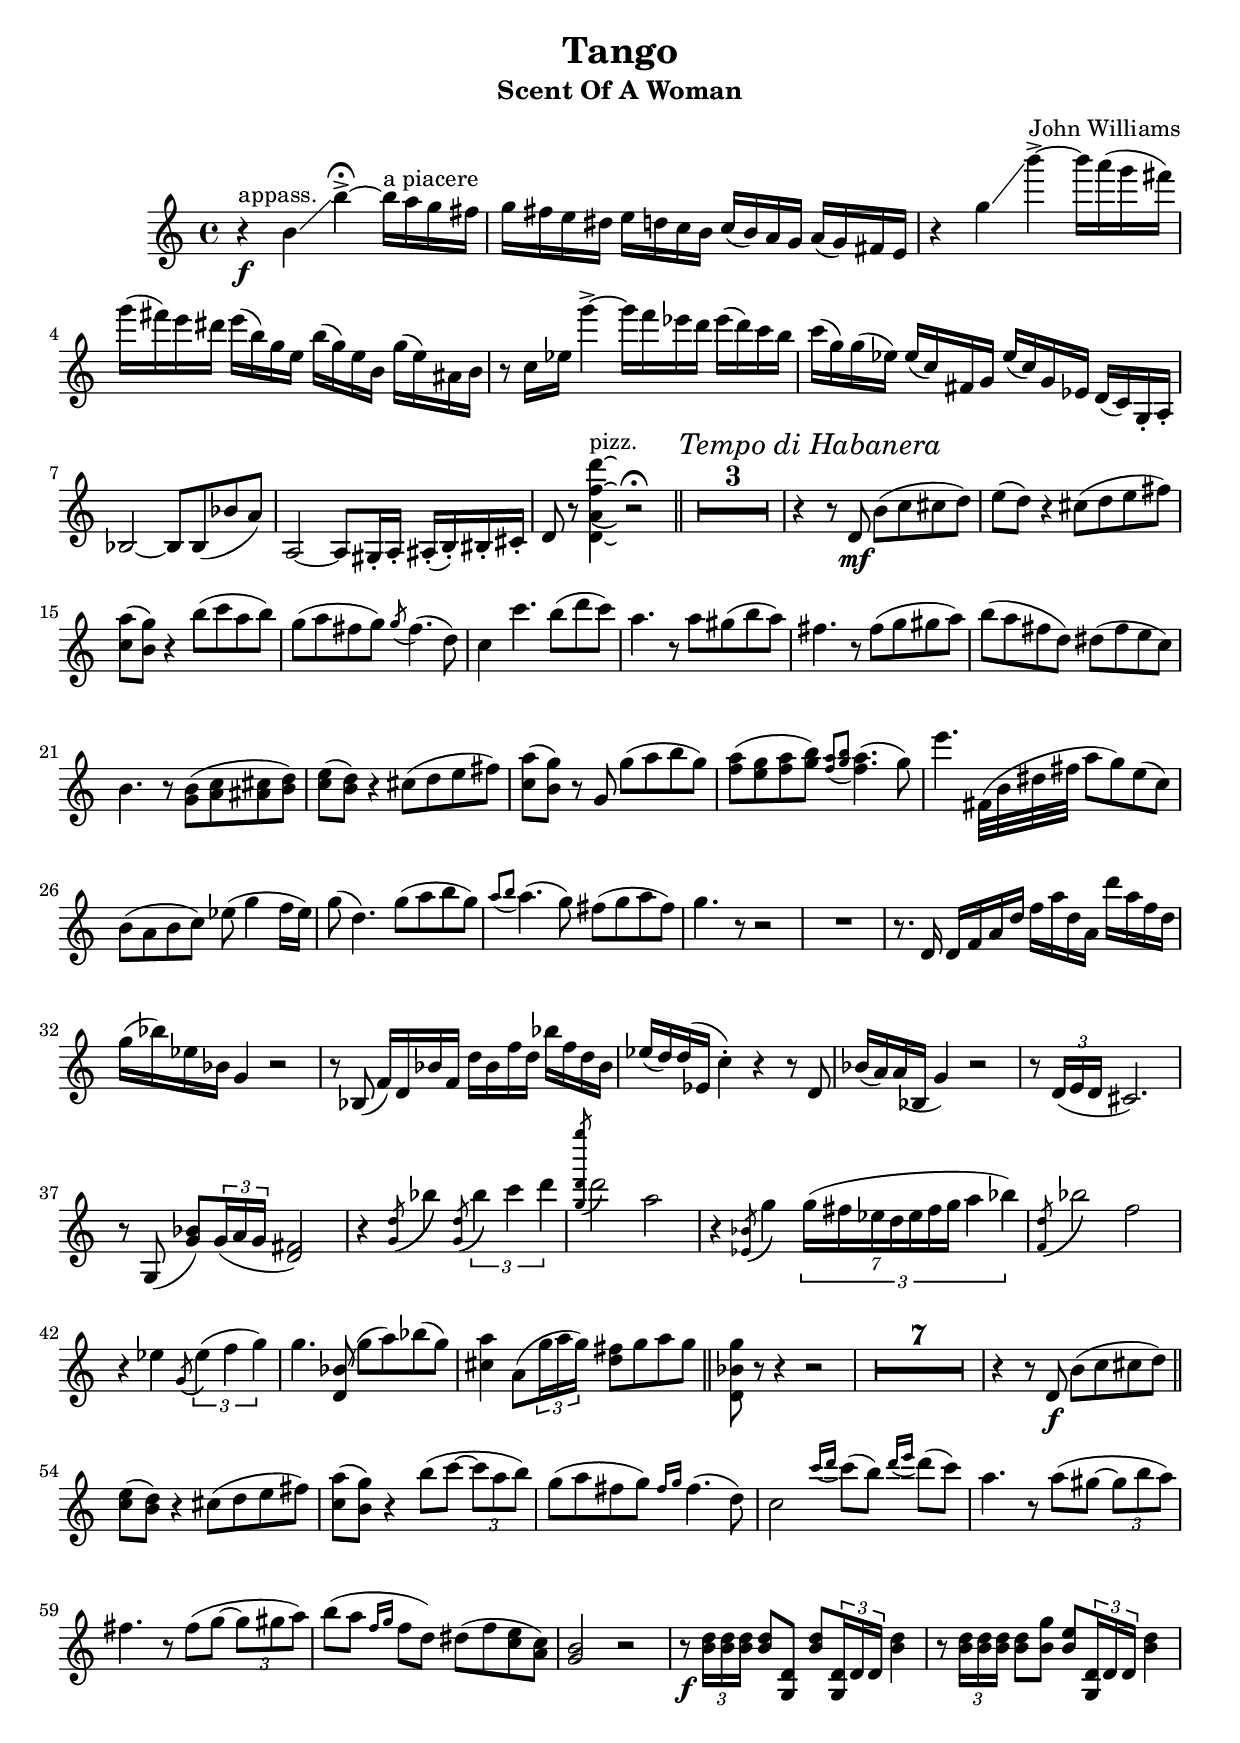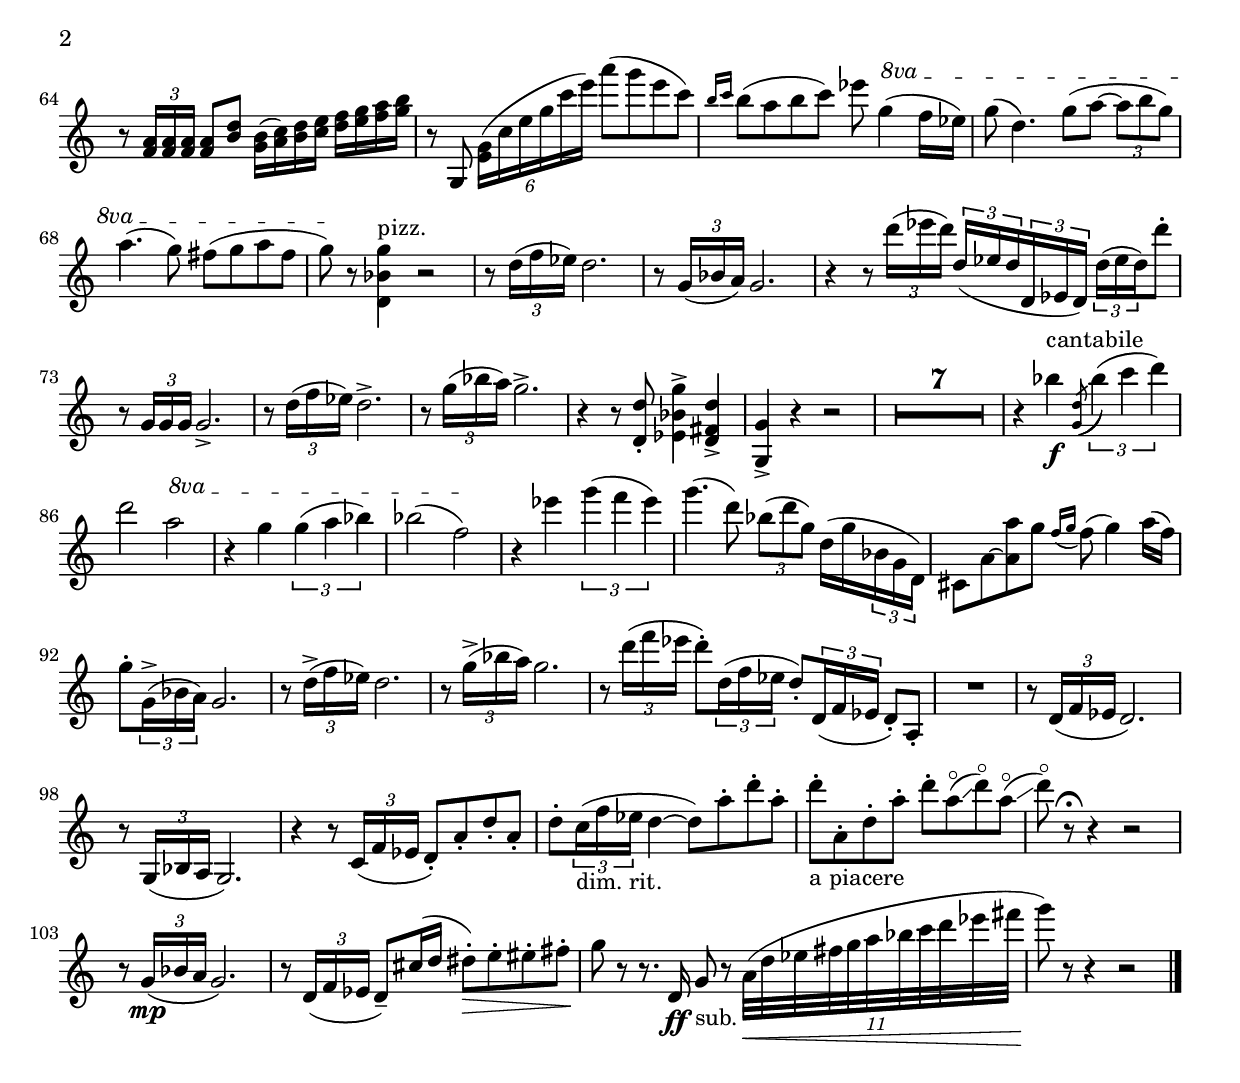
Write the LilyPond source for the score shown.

%{
comments	
%}

\version "2.18.2"

\header
{
	title = "Tango"
	subtitle = "Scent Of A Woman"
	composer = "John Williams"
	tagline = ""
}

\time 4/4

\relative c''
{
	\compressFullBarRests
	\override MultiMeasureRest.expand-limit = #2

	%bar 1
	r\f^"appass." b\glissando b'->~\fermata b16^"a piacere" a g fis |
	g fis e dis e d c b c( b) a g a( g) fis e |
	r4 g'\glissando b'->~ b16 a( g fis) |
	g( fis) e dis e( b) g e b'( g) e b g'( e) ais, b |
	%bar 5
	r8 c16 ees g'4~-> g16 f ees d ees( d) c b |
	c( g) g( ees) ees( c) fis, g ees'( c) g ees d( c) g-. a-. |
	bes2~ bes8 bes( bes' a) |
	a,2~ a8 gis16-. a-. ais-.( b-.) bis-. cis-. |
	d8 r <d a' f' d'>4\laissezVibrer^"pizz." r2\fermata \bar "||"

	\once \override Score.RehearsalMark #'self-alignment-X = #LEFT
	\mark \markup { \italic {"Tempo di Habanera"} }
	%bar 10
	R1*3 | %change this, horrible way of doing this and screws up all bar numbers!

	r4 r8 d\mf b'( c cis d) |
	e( d) r4 cis8( d e fis) |
	%bar 15
	<a c,>( <g b,>) r4 b8( c a b) |
	g( a fis g) \acciaccatura g8 fis4.( d8) |
	c4 c'4. b8( d c) |
	a4. r8 a gis( b a) |
	fis4. r8 fis( g gis a) |
	%bar 20
	b( a fis d) dis( fis e c) |
	b4. r8 <b g>( <c a> <cis ais> <d b>) |
	<e c>( <d b>) r4 cis8( d e fis) |
	<a c,>( <g b,>) r g, g'(a b g) |
	<a f>( <g e> <a f> <b g>) \grace {<a f>( <b g>} <a f>4.)( g8) |
	%bar 25
	e'4. fis,,32( b dis fis a8 g) e( c) |
	b( a b c) ees( g4 f16 ees) |
	g8( d4.) g8( a b g) |
	\grace {a( b} a4.)( g8) fis( g a fis) |
	g4. r8 r2 |
	%bar 30
	R1 |
	r8. d,16 d f a d f a d, a d' a f d |
	g( bes) ees, bes g4 r2 |
	r8 bes,( f'16) d bes' f d' bes f' d bes' f d bes |
	ees( d) d( ees, c'4-.) r4 r8 d, |
	%bar 35
	bes'16( a) a( bes, g'4) r2 |
	r8 \tuplet 3/2 {d16( e d} cis2.) |
	r8 g( <g' bes>) \tuplet 3/2 {g16( a g} <fis d>2) |
	r4 \acciaccatura <g d'>8( bes'4) \acciaccatura <g, d'>8( \tuplet 3/2 {bes'4) c d} |
	\acciaccatura <g, d' g'>8( d'2) a |
	%bar 40
	r4 \acciaccatura <bes, ees,>8( g'4) \tuplet 3/2 {\tuplet 7/4 {g16( fis ees d ees fis g} a4 bes)} |
	\acciaccatura <f, d'>8( bes'2) f |
	r4 ees \acciaccatura g,8( \tuplet 3/2 {ees'4)( f g )} |
	g4. <bes, d,>8( \glissando g'8 a) bes( g) |
	<a cis,>4 a,8( \tuplet 3/2 {g'16 a g)} <fis d>8 g a g \bar "||"

	%bar 45
	<g bes, d,> r r4 r2 |
	R1*7 |
	r4 r8 d,\f b'( c cis d) \bar "||"

	<e c>( <d b>) r4 cis8( d e fis) |
	%bar 55
	<a c,>( <g b,>) r4 b8( c~ \tuplet 3/2 {c8 a b)} |
	g( a fis g) \grace {fis16 g} fis4.( d8) |
	c2 \grace {c'16( d} c8)( b) \grace {d16( e} d8)( c) |
	a4. r8 a( gis~ \tuplet 3/2 {gis b a)} |
	fis4. r8 fis( g~ \tuplet 3/2 {g gis a)} |
	%bar 60
	b( a \grace {f16 g} f8 d) dis( f <e c> <c a>) |
	<b g>2 r |
	r8 \f \tuplet 3/2 {<d b>16 <d b> <d b>} <d b>8 <d, g,> <d' b> \tuplet 3/2 {<d, g,>16 d d} <d' b>4 |
	r8 \tuplet 3/2 {<d b>16 <d b> <d b>} <d b>8 <b g'> <e b> \tuplet 3/2 {<d, g,>16 d d} <d' b>4 |
	r8 \tuplet 3/2 {<a f>16 <a f> <a f>} <a f>8 <d b> <b g>16( <c a>) <d b> <e c> <f d> <g e> <a f> <b g> |
	%bar 65
	r8 g,, \tuplet 6/4 {<g' e>16( c e g c e)} a8( g e c) |
	\override TextSpanner #'(bound-details left text) = \markup { \italic "8va " }
	\grace {b16 c} b8( a b c) ees g,4( \startTextSpan f16 ees) |
	g8( d4.) g8( a~ \tuplet 3/2 {a b g)} |
	a4.( g8) fis( g a fis |
	g) \stopTextSpan r <g bes, d,>4^"pizz." r2 |
	%bar 70
	r8 \tuplet 3/2 {d16( f ees)} d2. |
	r8 \tuplet 3/2 {g,16( bes a)} g2. |
	r4 r8 \tuplet 3/2 {d''16( ees d)} \tuplet 3/2 {d,16( ees d} \tuplet 3/2 {d,16 ees d)} \tuplet 3/2 {d'16( ees d)} d'8-. |
	r8 \tuplet 3/2 {g,,16 g g} g2.-> |
	r8 \tuplet 3/2 {d'16( f ees)} d2.-> |
	%bar 75
	r8 \tuplet 3/2 {g16( bes a)} g2.-> |
	r4 r8 <d d,>8-. <g bes, ees,>4-> <d fis, d>-> |
	<g, g,>-> r4 r2 |
	R1*7 |
	%bar 85
	r4 bes'^"cantabile" \f \acciaccatura {<d, g,>8(} \tuplet 3/2 {bes'4)( c d)} |
	d2 a2 \startTextSpan |
	r4 g \tuplet 3/2 {g( a bes)} |
	bes2( f) \stopTextSpan |
	r4 ees' \tuplet 3/2 {g( f ees)} |
	%bar 90
	g4.( d8) \tuplet 3/2 {bes8( d g,)} d16( g \tuplet 3/2 {bes, g d)} |
	cis8 a'~ <a a'> g' \grace {f16( g} f8)( g4) a16( f) |
	g8-. \tuplet 3/2 {g,16->( bes a)} g2. |
	r8 \tuplet 3/2 {d'16->( f ees)} d2. |
	r8 \tuplet 3/2 {g16->( bes a)} g2. |
	%bar 95
	r8 \tuplet 3/2 {d'16( f ees} d8-.) \tuplet 3/2 {d,16( f ees} d8-.) \tuplet 3/2 {d,16( f ees} d8-.) a-. |
	R1 |
	r8 \tuplet 3/2 {d16( f ees} d2.) |
	r8 \tuplet 3/2 {g,16( bes a} g2.) |
	r4 r8 \tuplet 3/2 {c16( f ees} d8-.) a'-. d-. a-. |
	%bar 100
	d-. \tuplet 3/2 {c16-"dim. rit."( f ees} d4~ d8) a'-. d-. a-. |
	d-._"a piacere" a,-. d-. a'-. d-. a\flageolet( \glissando d\flageolet) a\flageolet( \glissando |
	d\flageolet) r8\fermata r4 r2 |
	r8 \tuplet 3/2 {g,,16( \mp bes a} g2.) |
	r8 \tuplet 3/2 {d16( f ees} d8--) cis'16( d dis8-.\>) e-. eis-. fis-. |
	%bar 105
	g\! r r8. d,16 \ff g8-"sub." r \tuplet 11/8 {a32(\< d ees fis g a bes c d ees fis\!} | 
	g8) r r4 r2 \bar "|."

}






